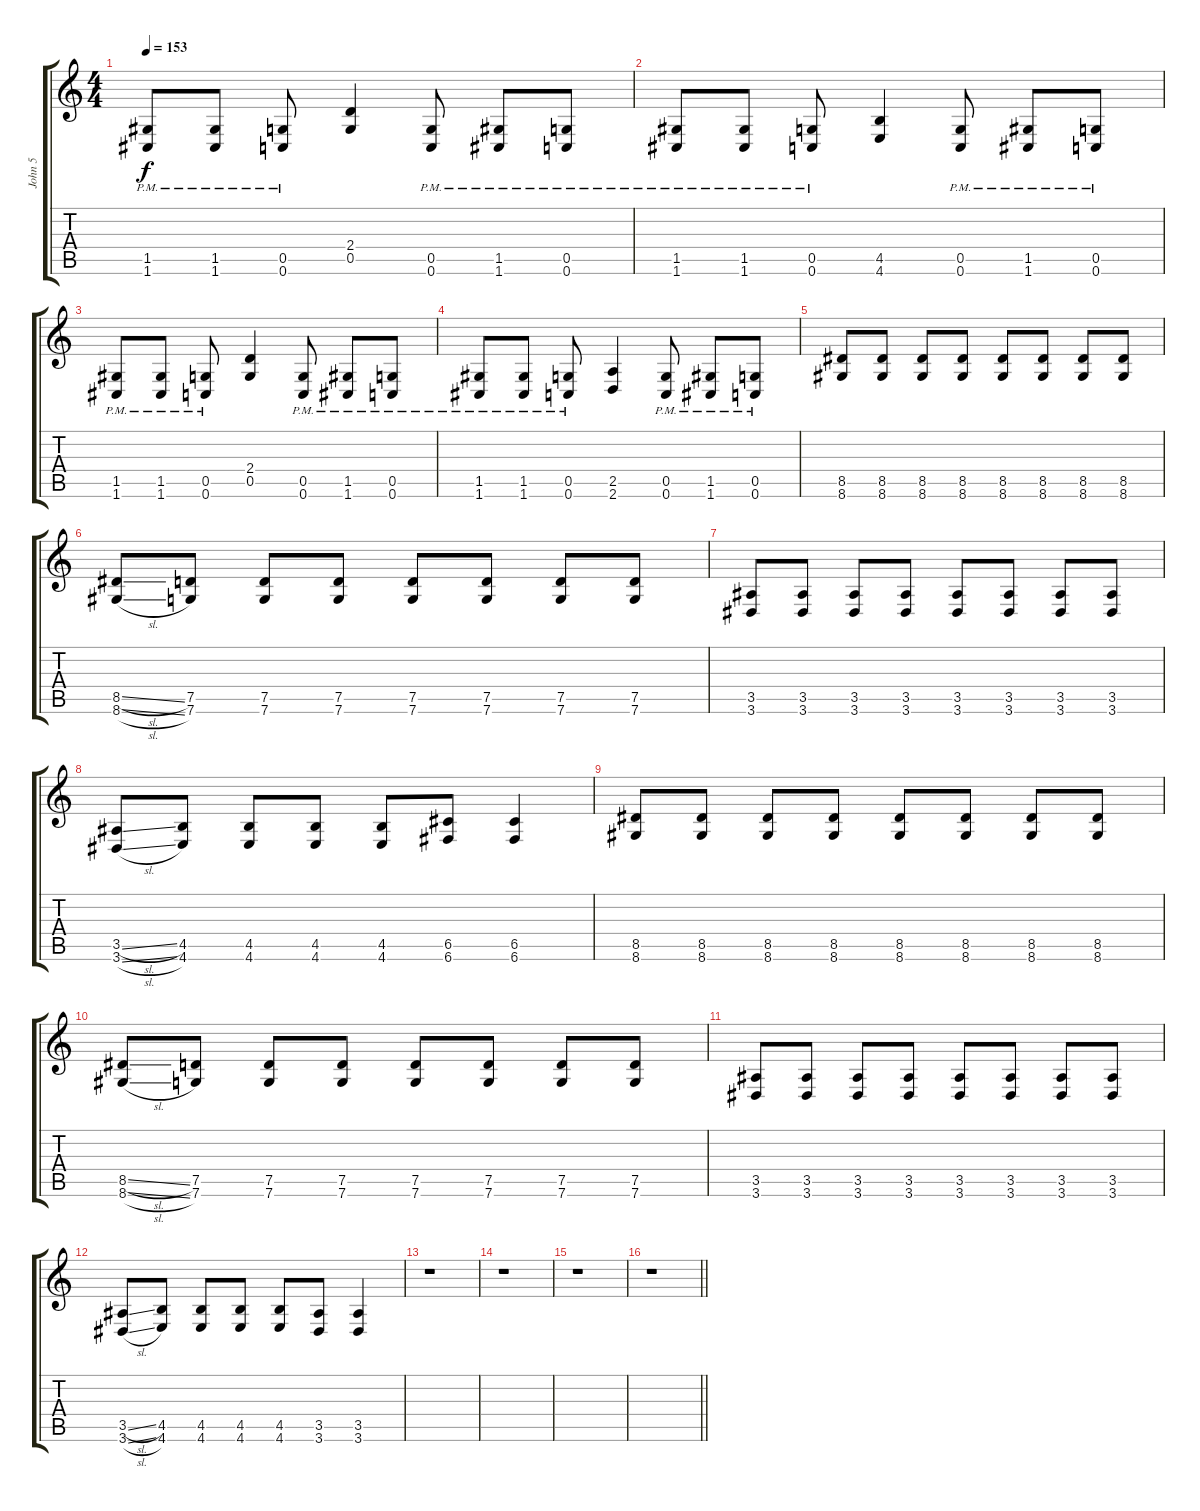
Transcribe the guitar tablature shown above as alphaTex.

\track ("John 5" "John 5") {instrument overdrivenguitar}
\staff {score tabs}
\tuning (D4 A3 F3 C3 G2 C2) {hide}
\ts (4 4)
\tempo 153
\clef g2
\ks c
(1.5{pm} 1.6{pm}).8{dy f} (1.5{pm} 1.6{pm}).8 (0.5{pm} 0.6{pm}).8 (2.4 0.5).4 (0.5{pm} 0.6{pm}).8 (1.5{pm} 1.6{pm}).8 (0.5{pm} 0.6{pm}).8 |
(1.5{pm} 1.6{pm}).8 (1.5{pm} 1.6{pm}).8 (0.5{pm} 0.6{pm}).8 (4.5 4.6).4 (0.5{pm} 0.6{pm}).8 (1.5{pm} 1.6{pm}).8 (0.5{pm} 0.6{pm}).8 |
(1.5{pm} 1.6{pm}).8 (1.5{pm} 1.6{pm}).8 (0.5{pm} 0.6{pm}).8 (2.4 0.5).4 (0.5{pm} 0.6{pm}).8 (1.5{pm} 1.6{pm}).8 (0.5{pm} 0.6{pm}).8 |
(1.5{pm} 1.6{pm}).8 (1.5{pm} 1.6{pm}).8 (0.5{pm} 0.6{pm}).8 (2.5 2.6).4 (0.5{pm} 0.6{pm}).8 (1.5{pm} 1.6{pm}).8 (0.5{pm} 0.6{pm}).8 |
(8.5 8.6).8 (8.5 8.6).8 (8.5 8.6).8 (8.5 8.6).8 (8.5 8.6).8 (8.5 8.6).8 (8.5 8.6).8 (8.5 8.6).8 |
(8.5{sl} 8.6{sl}).8 (7.5 7.6).8 (7.5 7.6).8 (7.5 7.6).8 (7.5 7.6).8 (7.5 7.6).8 (7.5 7.6).8 (7.5 7.6).8 |
(3.5 3.6).8 (3.5 3.6).8 (3.5 3.6).8 (3.5 3.6).8 (3.5 3.6).8 (3.5 3.6).8 (3.5 3.6).8 (3.5 3.6).8 |
(3.5{sl} 3.6{sl}).8 (4.5 4.6).8 (4.5 4.6).8 (4.5 4.6).8 (4.5 4.6).8 (6.5 6.6).8 (6.5 6.6).4 |
(8.5 8.6).8 (8.5 8.6).8 (8.5 8.6).8 (8.5 8.6).8 (8.5 8.6).8 (8.5 8.6).8 (8.5 8.6).8 (8.5 8.6).8 |
(8.5{sl} 8.6{sl}).8 (7.5 7.6).8 (7.5 7.6).8 (7.5 7.6).8 (7.5 7.6).8 (7.5 7.6).8 (7.5 7.6).8 (7.5 7.6).8 |
(3.5 3.6).8 (3.5 3.6).8 (3.5 3.6).8 (3.5 3.6).8 (3.5 3.6).8 (3.5 3.6).8 (3.5 3.6).8 (3.5 3.6).8 |
(3.5{sl} 3.6{sl}).8 (4.5 4.6).8 (4.5 4.6).8 (4.5 4.6).8 (4.5 4.6).8 (3.5 3.6).8 (3.5 3.6).4 |
r.1 |
r.1 |
r.1 |
\barLineRight lightlight
r.1
